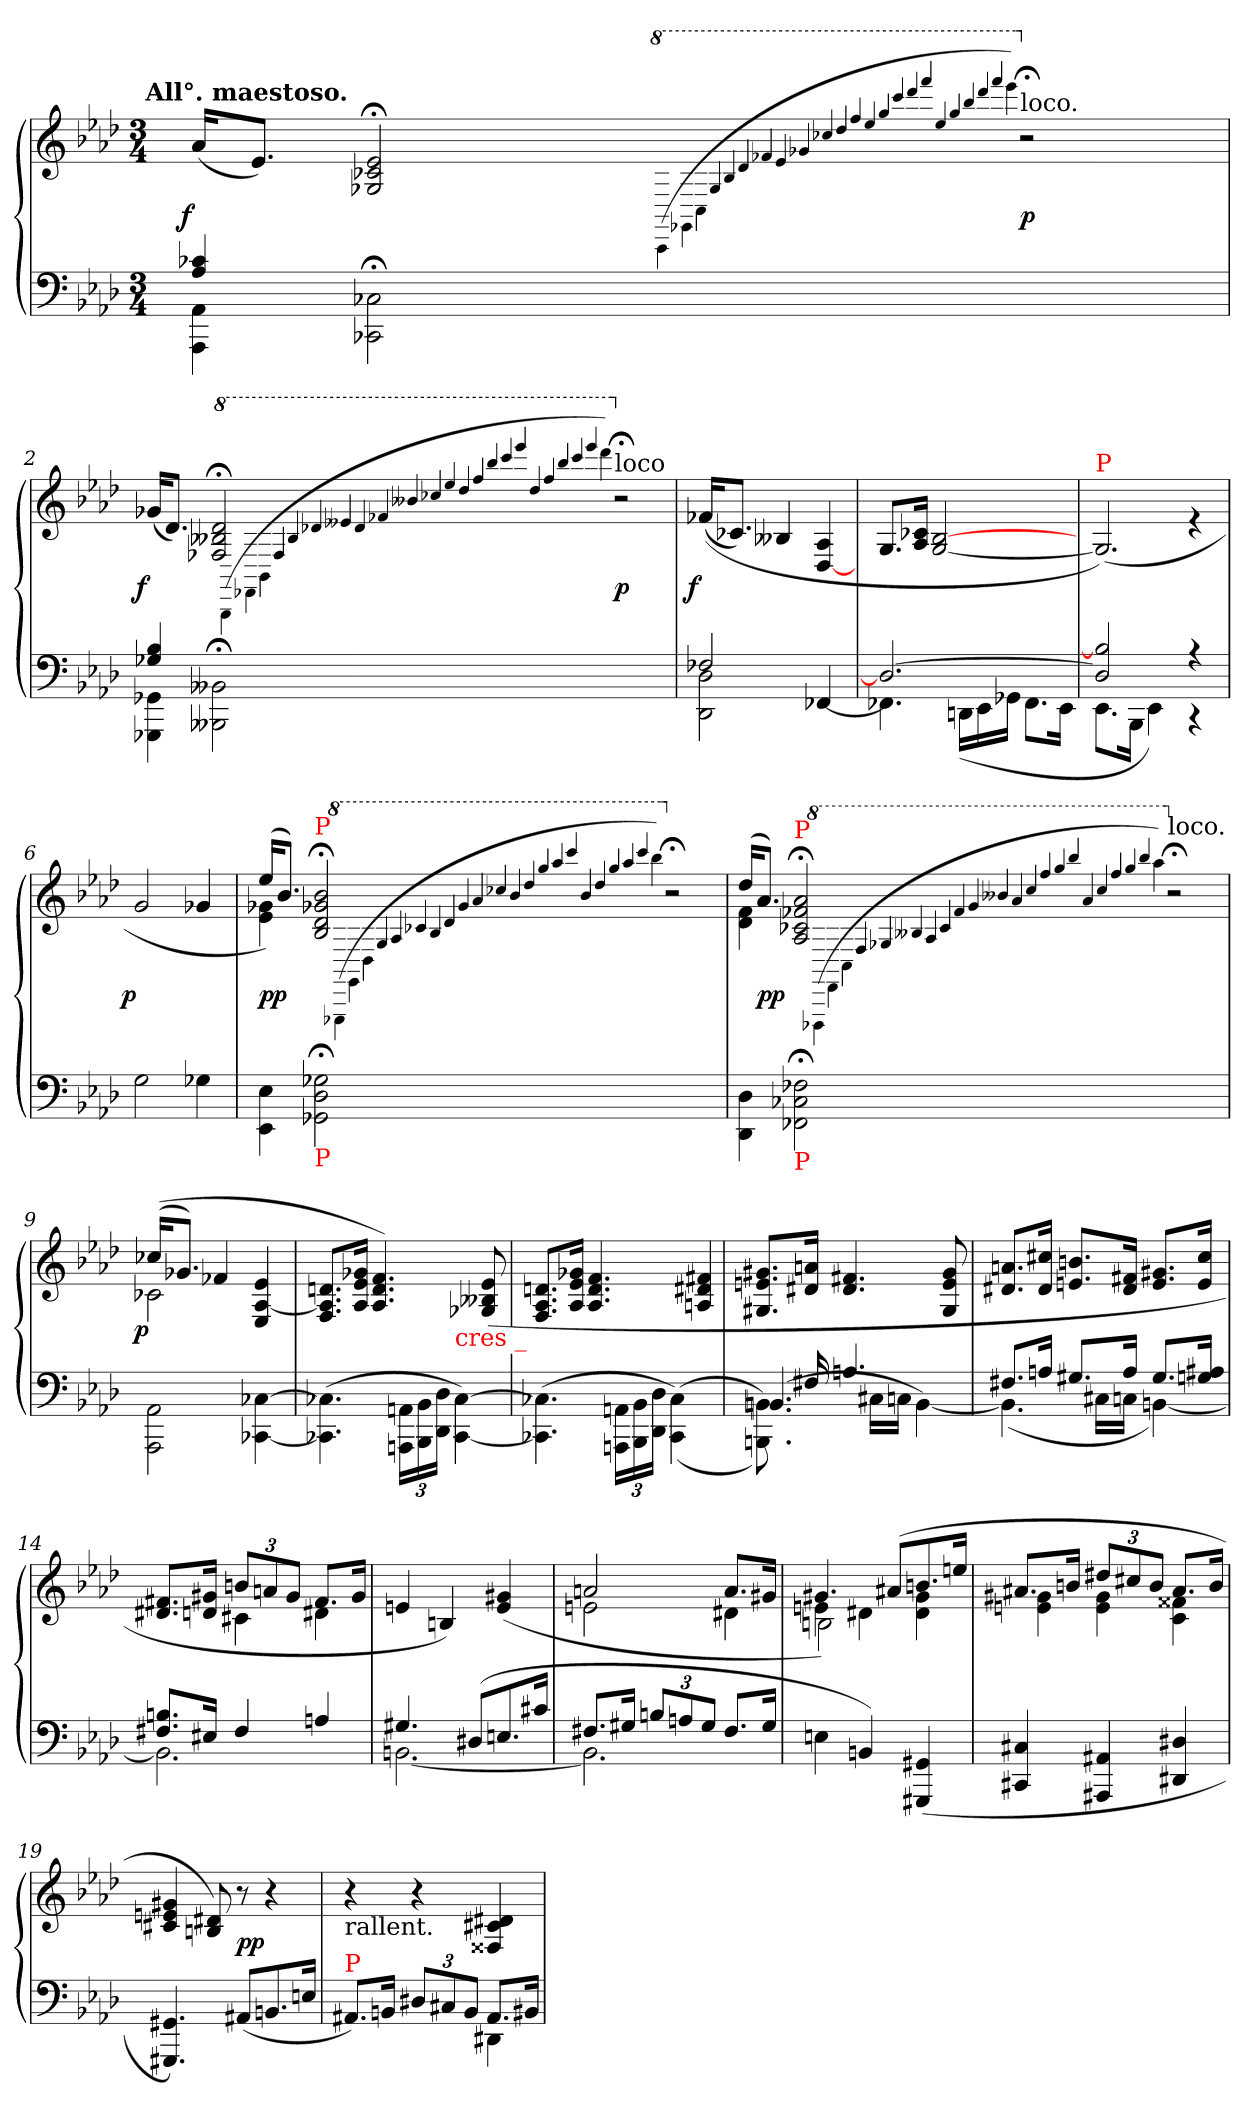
**kern	**kern	**dynam
*part1	*part1	*part1
*staff2	*staff1	*staff1/2
*clefF4	*clefG2	*
*k[b-e-a-d-]	*k[b-e-a-d-]	*
*A-:	*A-:	*
!!LO:TX:omd:t=All°. maestoso.
*M3/4	*M3/4	*
*MM128	*MM128	*
=1	=1	=1
*^	*	*
!	!	!	!LO:DY:rj
4AA-\ 4AAA-\	4c-X/ 4A-/	(<16a-/KL	f
.	.	8.e-J)	.
2C-X;\ 2CC-X;\	2ryy	2e-;</ 2c-X;</ 2G-X;</	.
*	*	*8va	*
.	.	(>4qqC\	.
.	.	4qqG-X\	.
.	.	4qqc\	.
.	.	4qqg-/	.
.	.	4qqb-/	.
.	.	4qqdd-/	.
.	.	4qqff-X/	.
.	.	4qqee-/	.
.	.	4qqgg-X/	.
.	.	4qqccc-X/	.
.	.	4qqddd-/	.
.	.	4qqfff/	.
.	.	4qqeee-/	.
.	.	4qqggg/	.
.	.	4qqcccc/	.
.	.	4qqdddd-/	.
.	.	4qqffff/	.
.	.	4qqeee-/	.
.	.	4qqggg/	.
.	.	4qqbbb-/	.
.	.	4qqdddd-/	.
.	.	4qqffff/	.
.	.	4qqeeee-\)	.
*	*	*X8va	*
!	!	!LO:TX:a:t=loco.	!
2ryy	2ryy	2r;<	p
=2	=2	=2	=2
!	!	!	!LO:DY:rj
4GG-X\ 4GGG-X\	4B-/ 4G-X/	(<16g-XKL	f
.	.	8.d-/J)	.
2BB--X;\ 2BBB--X;\	2ryy	2d-;</ 2B--X;</ 2F-X;</	.
*	*	*8va	*
.	.	(>4qqBB-\	.
.	.	4qqF-X\	.
.	.	4qqB-\	.
.	.	4qqf-/	.
.	.	4qqb--/	.
.	.	4qqdd-X/	.
.	.	4qqee--X/	.
.	.	4qqdd-/	.
.	.	4qqff-X/	.
.	.	4qqbb--X/	.
.	.	4qqccc-X/	.
.	.	4qqeee-/	.
.	.	4qqddd-/	.
.	.	4qqfff/	.
.	.	4qqbbb-/	.
.	.	4qqcccc/	.
.	.	4qqeeee-/	.
.	.	4qqddd-/	.
.	.	4qqfff/	.
.	.	4qqbbb-/	.
.	.	4qqcccc/	.
.	.	4qqeeee-/	.
.	.	4qqdddd-\)	.
*	*	*X8va	*
!	!	!LO:TX:a:t=loco	!
2ryy	2ryy	2r;<	p
=3	=3	=3	=3
!	!	!	!LO:DY:rj
2F-X	2D- 2DD-	(<(>16f-XKL	f
.	.	8.c-XJ)	.
.	.	4B--X/	.
4ryy	[4FF-X	4A-/ [4D-/	.
=4	=4	=4	=4
2.D-/_	4.FF-X\]	8.G/L	.
.	.	16c-X/ 16A-/Jk	.
.	.	[2B-/ [2G/	.
*	*Xtuplet	*	*
.	(>24DDn\LL	.	.
.	24EE-\	.	.
.	24GG-X\JJ	.	.
.	8.FF-\L	.	.
.	16EE-\Jk	.	.
=5	=5	=5	=5
!	!	!LO:TX:a:color=red:t=P	!
!	!	!LO:N:vis=2.	!
2B-]/ 2D-]/	8.EE-\L	(>2G/])	.
.	16BBB-\Jk	.	.
.	4EE-\)	.	.
4r	4rCC	4re	.
=6	=6	=6	=6
!	!	!	!LO:DY:rj
*v	*v	*	*
2G	2g	p
4G-X	4g-X	.
=7	=7	=7
*	*^	*
4E-\ 4EE-\	(<16ee-KL)	4g-X 4e-	pp
.	8.b-J)	.	.
!	!LO:TX:a:color=red:t=P	!	!
!LO:TX:b:color=red:t=P	!	!	!
2G-X;\ 2D-;\ 2GG-X;\	2b-;</ 2g-X;</ 2d-;</ 2B-;</	2ryy	.
*	*8va	*	*
.	(>4qqGG-X\	.	.
.	4qqG\	.	.
.	4qqd-\	.	.
.	4qqg/	.	.
.	4qqa-/	.	.
.	4qqcc-X/	.	.
.	4qqb-/	.	.
.	4qqdd-/	.	.
.	4qqgg-/	.	.
.	4qqaa-/	.	.
.	4qqccc-X/	.	.
.	4qqbb-/	.	.
.	4qqddd-/	.	.
.	4qqggg/	.	.
.	4qqaaa-/	.	.
.	4qqcccc/	.	.
.	4qqbb-/	.	.
.	4qqddd-/	.	.
.	4qqggg/	.	.
.	4qqaaa-/	.	.
.	4qqcccc	.	.
.	4qqbbb-\)	.	.
*	*X8va	*	*
2ryy	2r;<	2ryy	.
=8	=8	=8	=8
4D-\ 4DD-\	(<16dd-/KL	4f\ 4d-\	.
.	8.a-J)	.	pp
!	!LO:TX:a:color=red:t=P	!	!
!LO:TX:b:color=red:t=P	!	!	!
2F-X;\ 2C-X;\ 2FF-X;\	2a-;</ 2f-X;</ 2c-X;</ 2A-;</	2ryy	.
*	*8va	*	*
.	(>4qqFF-X\	.	.
.	4qqF\	.	.
.	4qqc\	.	.
.	4qqf/	.	.
.	4qqg-X/	.	.
.	4qqb--X/	.	.
.	4qqa-/	.	.
.	4qqcc-/	.	.
.	4qqff-/	.	.
.	4qqgg/	.	.
.	4qqbb--X/	.	.
.	4qqaa-/	.	.
.	4qqccc/	.	.
.	4qqfff/	.	.
.	4qqggg/	.	.
.	4qqbbb-/	.	.
.	4qqaa-/	.	.
.	4qqccc/	.	.
.	4qqfff/	.	.
.	4qqggg/	.	.
.	4qqbbb-/	.	.
.	4qqaaa-\)	.	.
*	*X8va	*	*
!	!LO:TX:a:t=loco.	!	!
2ryy	2r;<	2ryy	.
=9	=9	=9	=9
!	!	!	!LO:DY:rj
2AA-\ 2AAA-\	(<(>16cc-XKL	2c-X	p
.	8.g-XJ)	.	.
.	4f-X	.	.
[4C-X\ [4CC-X\	4e-/ [4A-/ 4E-/	4ryy	.
=10	=10	=10	=10
(>4.C-X]\ 4.CC-X]\	8.dn/ 8.A-]/ 8.F/L	2ryy	.
.	16g-X/ 16e-/ 16A-/Jk	.	.
.	4.f/ 4.d/ 4.A-/)	.	.
*tuplet	*	*	*
*Xbrackettup	*	*	*
24AAn\ 24AAAn\LL	.	.	.
24BB-\ 24BBB-\	.	.	.
24D-\ 24DD-\JJ	.	.	.
!	!	!LO:TX:b:color=red:t=cres _	!
[4C-\ [4CC-\)	.	4ryy	.
.	(>8e-/ 8B--X/ 8G-X/	.	.
*	*v	*v	*
=11	=11	=11
(>4.C-X]\ 4.CC-X]\	8.dn/ 8.A-/ 8.F/L	.
.	16g-X/ 16e-/ 16A-/Jk	.
.	4.f/ 4.d/ 4.A-/	.
24AAn\ 24AAAn\LL	.	.
24BB-\ 24BBB-\	.	.
24D-\ 24DD-\JJ	.	.
(<(>4C-\ 4CC-\)	.	.
!	!LO:N:vis=4	!
.	8f#X/ 8d#X/ 8An/	.
=12	=12	=12
*^	*	*
8.BBn\ 8.BBBn\))	(>4.BBn/	8.g#X 8.en 8.G#XL	.
16F#X	.	16an 16d#XJk	.
4.An	.	4.f#X 4.d#	.
.	16C#XLL	.	.
.	16CnJJ	.	.
.	[4BB)	.	.
8ryy	.	8g#/ 8e/ 8G#/	.
=13	=13	=13	=13
8.F#XL	(>4.BBn]	8.an 8.d#XL	.
16AnJk	.	16cc#X 16d#Jk	.
8.G#XL	.	8.bn 8.enL	.
.	16C#XLL	.	.
16AJk	16CnJJ	16f#X 16d#Jk	.
8.G#L	[4BB)	8.g#X 8.eL	.
16A#X 16GnJk	.	16cc# 16eJk	.
=14	=14	=14	=14
*	*	*^	*
8.Bn 8.F#XL	2.BBn]	8.f#X 8.d#XL	4ryy	.
16E#XJk	.	16g#X 16dnJk	.	.
*	*	*Xbrackettup	*	*
4F#	.	12bnL	4c#X	.
.	.	12an	.	.
.	.	12g#J	.	.
4An	.	8.f#L	4d#X	.
.	.	16g#Jk	.	.
*	*	*v	*v	*
=15	=15	=15	=15
4.G#X	[2.BBn	4en	.
.	.	4Bn)	.
(>8D#XL	.	.	.
8.En	.	(>4g#X 4e	.
16c#XJk	.	.	.
=16	=16	=16	=16
*	*	*^	*
8.F#XL	2.BBn]	2an	2en	.
16G#XJk	.	.	.	.
12BnL	.	.	.	.
12An	.	.	.	.
12G#J	.	.	.	.
8.F#L	.	8.aL	4d#X	.
16G#Jk	.	16g#XJk	.	.
*v	*v	*	*	*
=17	=17	=17	=17
*	*	*^	*
4En	4.g#X)	4en	2Bn\	.
4BBn/)	.	4d#X	.	.
.	(>8a#XL	.	.	.
(>4GG#X 4GGG#X	8.bn	4g# 4d#	4ryy	.
.	16eenJk	.	.	.
*	*	*v	*v	*
=18	=18	=18	=18
4C#X 4CC#X	8.a#XL	4g#X 4en	.
.	16bnJk	.	.
4AA#X 4AAA#X	12dd#XL	4g# 4e	.
.	12cc#X	.	.
.	12bJ	.	.
4D#X 4DD#X	8.a#L	4f##X 4c	.
.	16bJk	.	.
*	*v	*v	*
=19	=19	=19
4.GG#X 4.GGG#X)	4g#X 4en 4c#X	.
.	8d#X 8Bn)	.
(>8AA#XL	8r	pp
8.BBn	4r	.
16EnJk	.	.
=20	=20	=20
*^	*	*
!	!	!LO:TX:b:t=rallent.	!
!LO:TX:a:color=red:t=P	!	!	!
8.AA#XL)	2ryy	4r	.
16BBnJk	.	.	.
12D#XL	.	4r	.
12C#X	.	.	.
12BBJ	.	.	.
8.AA#L	4DD#X	4d#X 4c#X 4F##X	.
16BB#XJk	.	.	.
*v	*v	*	*
=	=	=
*-	*-	*-
